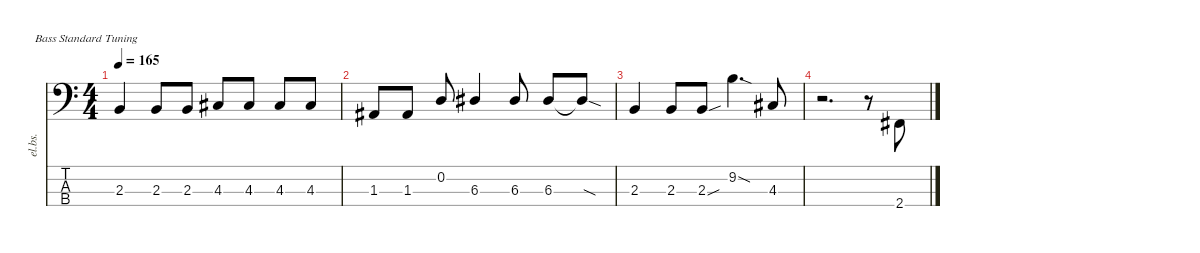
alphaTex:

\defaultSystemsLayout 4
\hideDynamics
\bracketExtendMode nobrackets
\track ("Electric Bass" "el.bs.") {instrument electricbassfinger}
\staff {score tabs}
\tuning (G2 D2 A1 E1)
\ts (4 4)
\tempo 165
\clef f4
\ks c
2.3.4{dy mf beam Up} 2.3.8{beam Up} 2.3.8{beam Up} 4.3{acc #}.8{beam Up} 4.3{acc #}.8{beam Up} 4.3{acc #}.8{beam Up} 4.3{acc #}.8{beam Up} |
1.3{acc #}.8{beam Up} 1.3{acc #}.8{beam Up} 0.2.8{beam Up} 6.3{acc #}.4{beam Up} 6.3{acc #}.8{beam Up} 6.3{acc #}.8{beam Up} 6.3{sod t acc #}.8{beam Up} |
2.3.4{beam Up} 2.3.8{beam Up} 2.3{sou}.8{beam Up} 9.2{sod}.4{d beam Down} 4.3{acc #}.8{beam Up} |
r.2{d beam Down} r.8{beam Down} 2.4{acc #}.8{beam Up}
